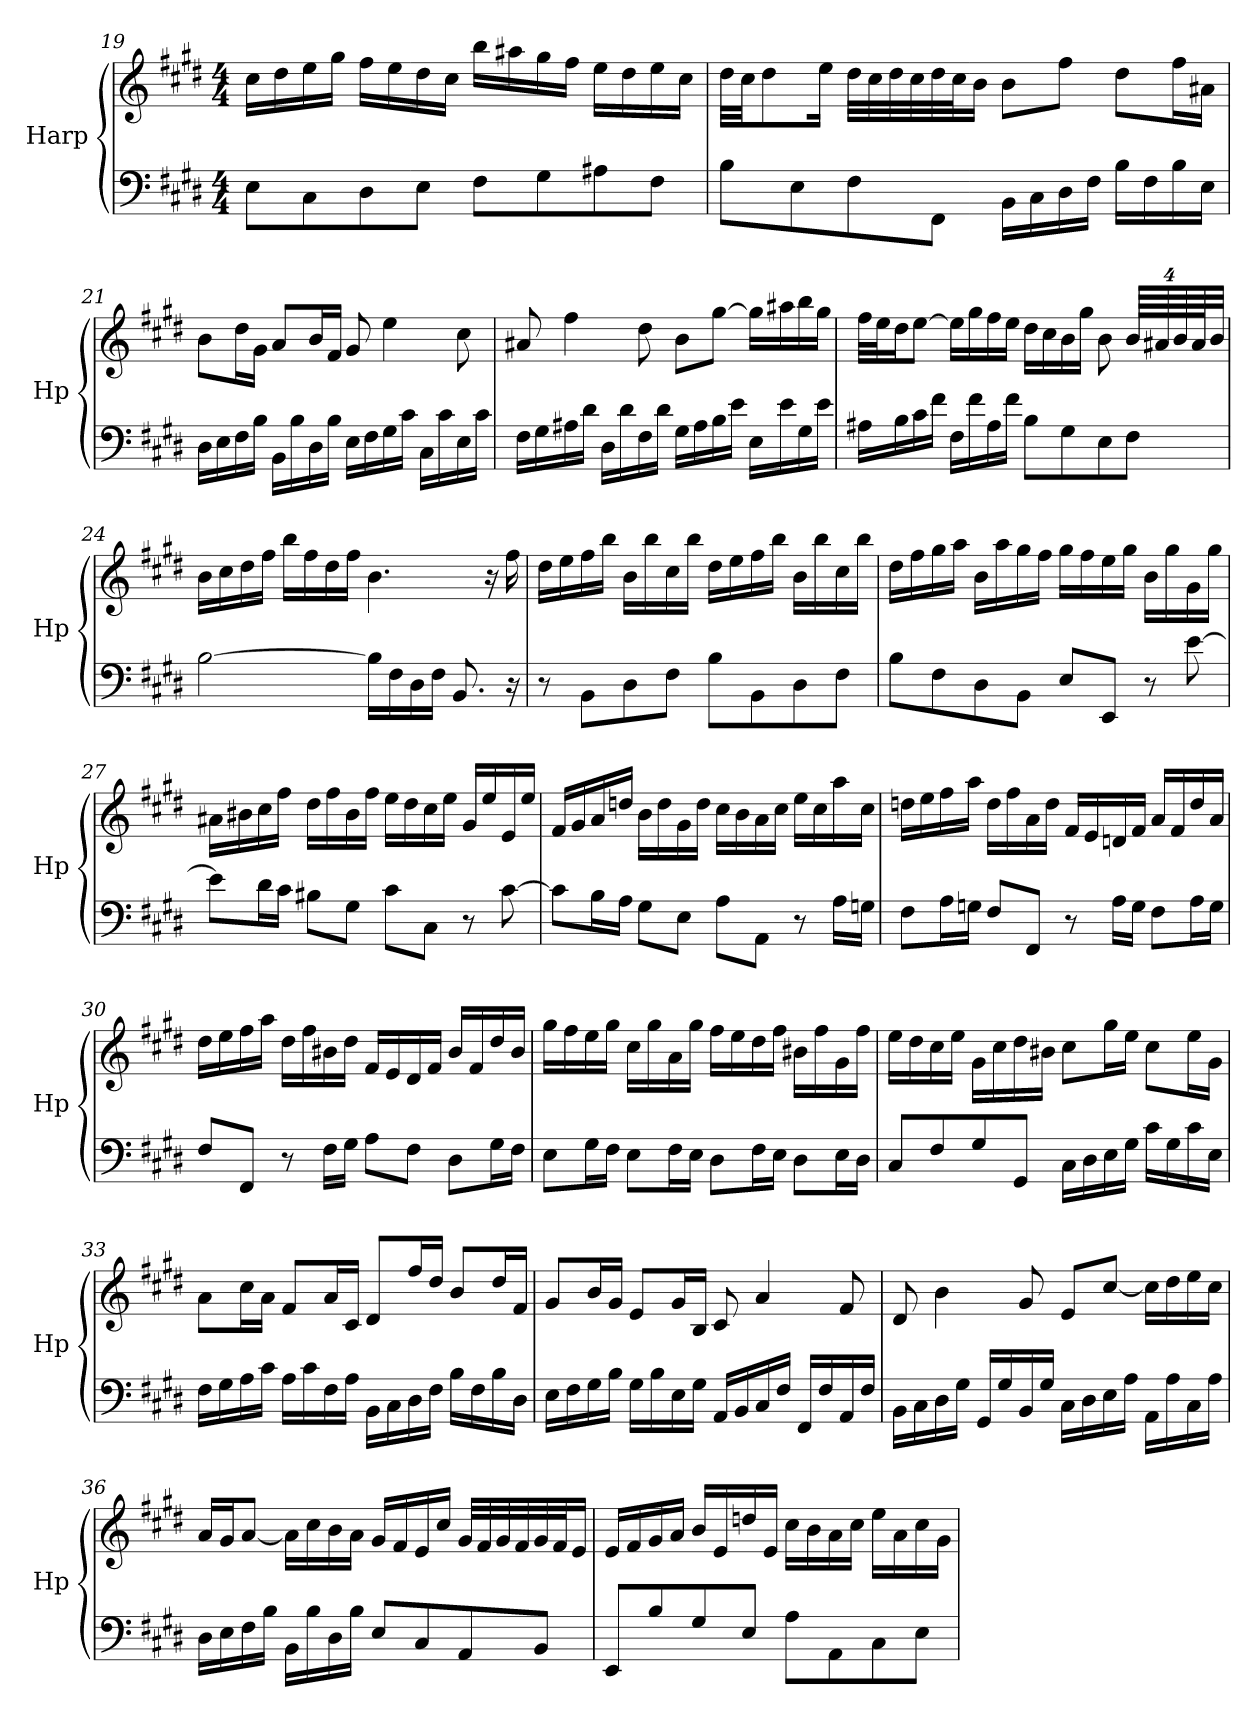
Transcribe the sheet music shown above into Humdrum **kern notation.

**kern	**kern
*part1	*part1
*staff2	*staff1
*I"Harp	*
*I'Hp	*
!!LO:LB:g=z
*clefF4	*clefG2
*k[f#c#g#d#]	*k[f#c#g#d#]
*M4/4	*M4/4
=19	=19
8E\L	16cc#\LL
.	16dd#\
8C#\	16ee\
.	16gg#\JJ
8D#\	16ff#\LL
.	16ee\
8E\J	16dd#\
.	16cc#\JJ
8F#\L	16bb\LL
.	16aa#X\
8G#\	16gg#\
.	16ff#\JJ
8A#X\	16ee\LL
.	16dd#\
8F#\J	16ee\
.	16cc#\JJ
=20	=20
8B\L	32dd#\LLL
.	32cc#\JJ
.	8dd#\
8E\	.
.	16ee\Jk
8F#\	32dd#\LLL
.	32cc#\
.	32dd#\
.	32cc#\
8FF#\J	32dd#\
.	32cc#\J
.	16b\JJ
16BB\LL	8b\L
16C#\	.
16D#\	8ff#\J
16F#\JJ	.
16B\LL	8dd#\L
16F#\	.
16B\	16ff#\L
16E\JJ	16a#X\JJ
!!LO:LB:g=z
=21	=21
16D#\LL	8b\L
16E\	.
16F#\	16dd#\L
16B\JJ	16g#\JJ
16BB\LL	8a/L
16B\	.
16D#\	16b/L
16B\JJ	16f#/JJ
16E\LL	8g#/
16F#\	.
16G#\	4ee\
16c#\JJ	.
16C#\LL	.
16c#\	.
16E\	8cc#\
16c#\JJ	.
=22	=22
16F#\LL	8a#X/
16G#\	.
16A#X\	4ff#\
16d#\JJ	.
16D#\LL	.
16d#\	.
16F#\	8dd#\
16d#\JJ	.
16G#\LL	8b\L
16A#\	.
16B\	[8gg#\J
16e\JJ	.
16E\LL	16gg#\LL]
16e\	16aa#X\
16G#\	16bb\
16e\JJ	16gg#\JJ
!!LO:PB:g=z
=23	=23
16A#X\LL	32ff#\LLL
.	32ee\J
16B\	16dd#\J
16c#\	[8ee\J
16f#\JJ	.
16F#\LL	16ee\LL]
16f#\	16gg#\
16A#\	16ff#\
16f#\JJ	16ee\JJ
8B\L	16dd#\LL
.	16cc#\
8G#\	16b\
.	16gg#\JJ
8E\	8b\
*	*Xbrackettup
8F#\J	128%3b/LLL
.	128%3a#X/
.	128%3b/
.	128%3a#/
.	32b/JJJ
=24	=24
[2B\	16b\LL
.	16cc#\
.	16dd#\
.	16ff#\JJ
.	16bb\LL
.	16ff#\
.	16dd#\
.	16ff#\JJ
16B\LL]	4.b\
16F#\	.
16D#\	.
16F#\JJ	.
8.BB/	.
.	16r
16r	16ff#\
!!LO:LB:g=z
=25	=25
8r	16dd#\LL
.	16ee\
8BB\L	16ff#\
.	16bb\JJ
8D#\	16b\LL
.	16bb\
8F#\J	16cc#\
.	16bb\JJ
8B\L	16dd#\LL
.	16ee\
8BB\	16ff#\
.	16bb\JJ
8D#\	16b\LL
.	16bb\
8F#\J	16cc#\
.	16bb\JJ
=26	=26
8B\L	16dd#\LL
.	16ff#\
8F#\	16gg#\
.	16aa\JJ
8D#\	16b\LL
.	16aa\
8BB\J	16gg#\
.	16ff#\JJ
8E/L	16gg#\LL
.	16ff#\
8EE/J	16ee\
.	16gg#\JJ
8r	16b\LL
.	16gg#\
[8e\	16g#\
.	16gg#\JJ
!!LO:LB:g=z
=27	=27
8e\L]	16a#X\LL
.	16b#X\
16d#\L	16cc#\
16c#\JJ	16ff#\JJ
8B#X\L	16dd#\LL
.	16ff#\
8G#\J	16b#\
.	16ff#\JJ
8c#\L	16ee\LL
.	16dd#\
8C#\J	16cc#\
.	16ee\JJ
8r	16g#/LL
.	16ee/
[8c#\	16e/
.	16ee/JJ
=28	=28
8c#\L]	16f#/LL
.	16g#/
16B\L	16a/
16A\JJ	16ddn/JJ
8G#\L	16b\LL
.	16dd\
8E\J	16g#\
.	16dd\JJ
8A\L	16cc#\LL
.	16b\
8AA\J	16a\
.	16cc#\JJ
8r	16ee\LL
.	16cc#\
16A\LL	16aa\
16Gn\JJ	16cc#\JJ
!!LO:LB:g=z
=29	=29
8F#\L	16ddn\LL
.	16ee\
16A\L	16ff#\
16Gn\JJ	16aa\JJ
8F#/L	16dd\LL
.	16ff#\
8FF#/J	16a\
.	16dd\JJ
8r	16f#/LL
.	16e/
16A\LL	16dn/
16G\JJ	16f#/JJ
8F#\L	16a/LL
.	16f#/
16A\L	16dd/
16G\JJ	16a/JJ
=30	=30
8F#/L	16dd#\LL
.	16ee\
8FF#/J	16ff#\
.	16aa\JJ
8r	16dd#\LL
.	16ff#\
16F#\LL	16b#X\
16G#\JJ	16dd#\JJ
8A\L	16f#/LL
.	16e/
8F#\J	16d#/
.	16f#/JJ
8D#\L	16b#/LL
.	16f#/
16G#\L	16dd#/
16F#\JJ	16b#/JJ
!!LO:LB:g=z
=31	=31
8E\L	16gg#\LL
.	16ff#\
16G#\L	16ee\
16F#\JJ	16gg#\JJ
8E\L	16cc#\LL
.	16gg#\
16F#\L	16a\
16E\JJ	16gg#\JJ
8D#\L	16ff#\LL
.	16ee\
16F#\L	16dd#\
16E\JJ	16ff#\JJ
8D#\L	16b#X\LL
.	16ff#\
16E\L	16g#\
16D#\JJ	16ff#\JJ
=32	=32
8C#/L	16ee\LL
.	16dd#\
8F#/	16cc#\
.	16ee\JJ
8G#/	16g#\LL
.	16cc#\
8GG#/J	16dd#\
.	16b#X\JJ
16C#\LL	8cc#\L
16D#\	.
16E\	16gg#\L
16G#\JJ	16ee\JJ
16c#\LL	8cc#\L
16G#\	.
16c#\	16ee\L
16E\JJ	16g#\JJ
!!LO:LB:g=z
=33	=33
16F#\LL	8a\L
16G#\	.
16A\	16cc#\L
16c#\JJ	16a\JJ
16A\LL	8f#/L
16c#\	.
16F#\	16a/L
16A\JJ	16c#/JJ
16BB\LL	8d#/L
16C#\	.
16D#\	16ff#/L
16F#\JJ	16dd#/JJ
16B\LL	8b/L
16F#\	.
16B\	16dd#/L
16D#\JJ	16f#/JJ
=34	=34
16E\LL	8g#/L
16F#\	.
16G#\	16b/L
16B\JJ	16g#/JJ
16G#\LL	8e/L
16B\	.
16E\	16g#/L
16G#\JJ	16B/JJ
16AA/LL	8c#/
16BB/	.
16C#/	4a/
16F#/JJ	.
16FF#/LL	.
16F#/	.
16AA/	8f#/
16F#/JJ	.
!!LO:PB:g=z
=35	=35
16BB\LL	8d#/
16C#\	.
16D#\	4b\
16G#\JJ	.
16GG#/LL	.
16G#/	.
16BB/	8g#/
16G#/JJ	.
16C#\LL	8e/L
16D#\	.
16E\	[8cc#/J
16A\JJ	.
16AA\LL	16cc#\LL]
16A\	16dd#\
16C#\	16ee\
16A\JJ	16cc#\JJ
=36	=36
16D#\LL	16a/LL
16E\	16g#/J
16F#\	[8a/J
16B\JJ	.
16BB\LL	16a\LL]
16B\	16cc#\
16D#\	16b\
16B\JJ	16a\JJ
8E/L	16g#/LL
.	16f#/
8C#/	16e/
.	16cc#/JJ
8AA/	32g#/LLL
.	32f#/
.	32g#/
.	32f#/
8BB/J	32g#/
.	32f#/J
.	16e/JJ
!!LO:LB:g=z
=37	=37
8EE/L	16e/LL
.	16f#/
8B/	16g#/
.	16a/JJ
8G#/	16b/LL
.	16e/
8E/J	16ddn/
.	16e/JJ
8A\L	16cc#\LL
.	16b\
8AA\	16a\
.	16cc#\JJ
8C#\	16ee\LL
.	16a\
8E\J	16cc#\
.	16g#\JJ
=	=
*-	*-
